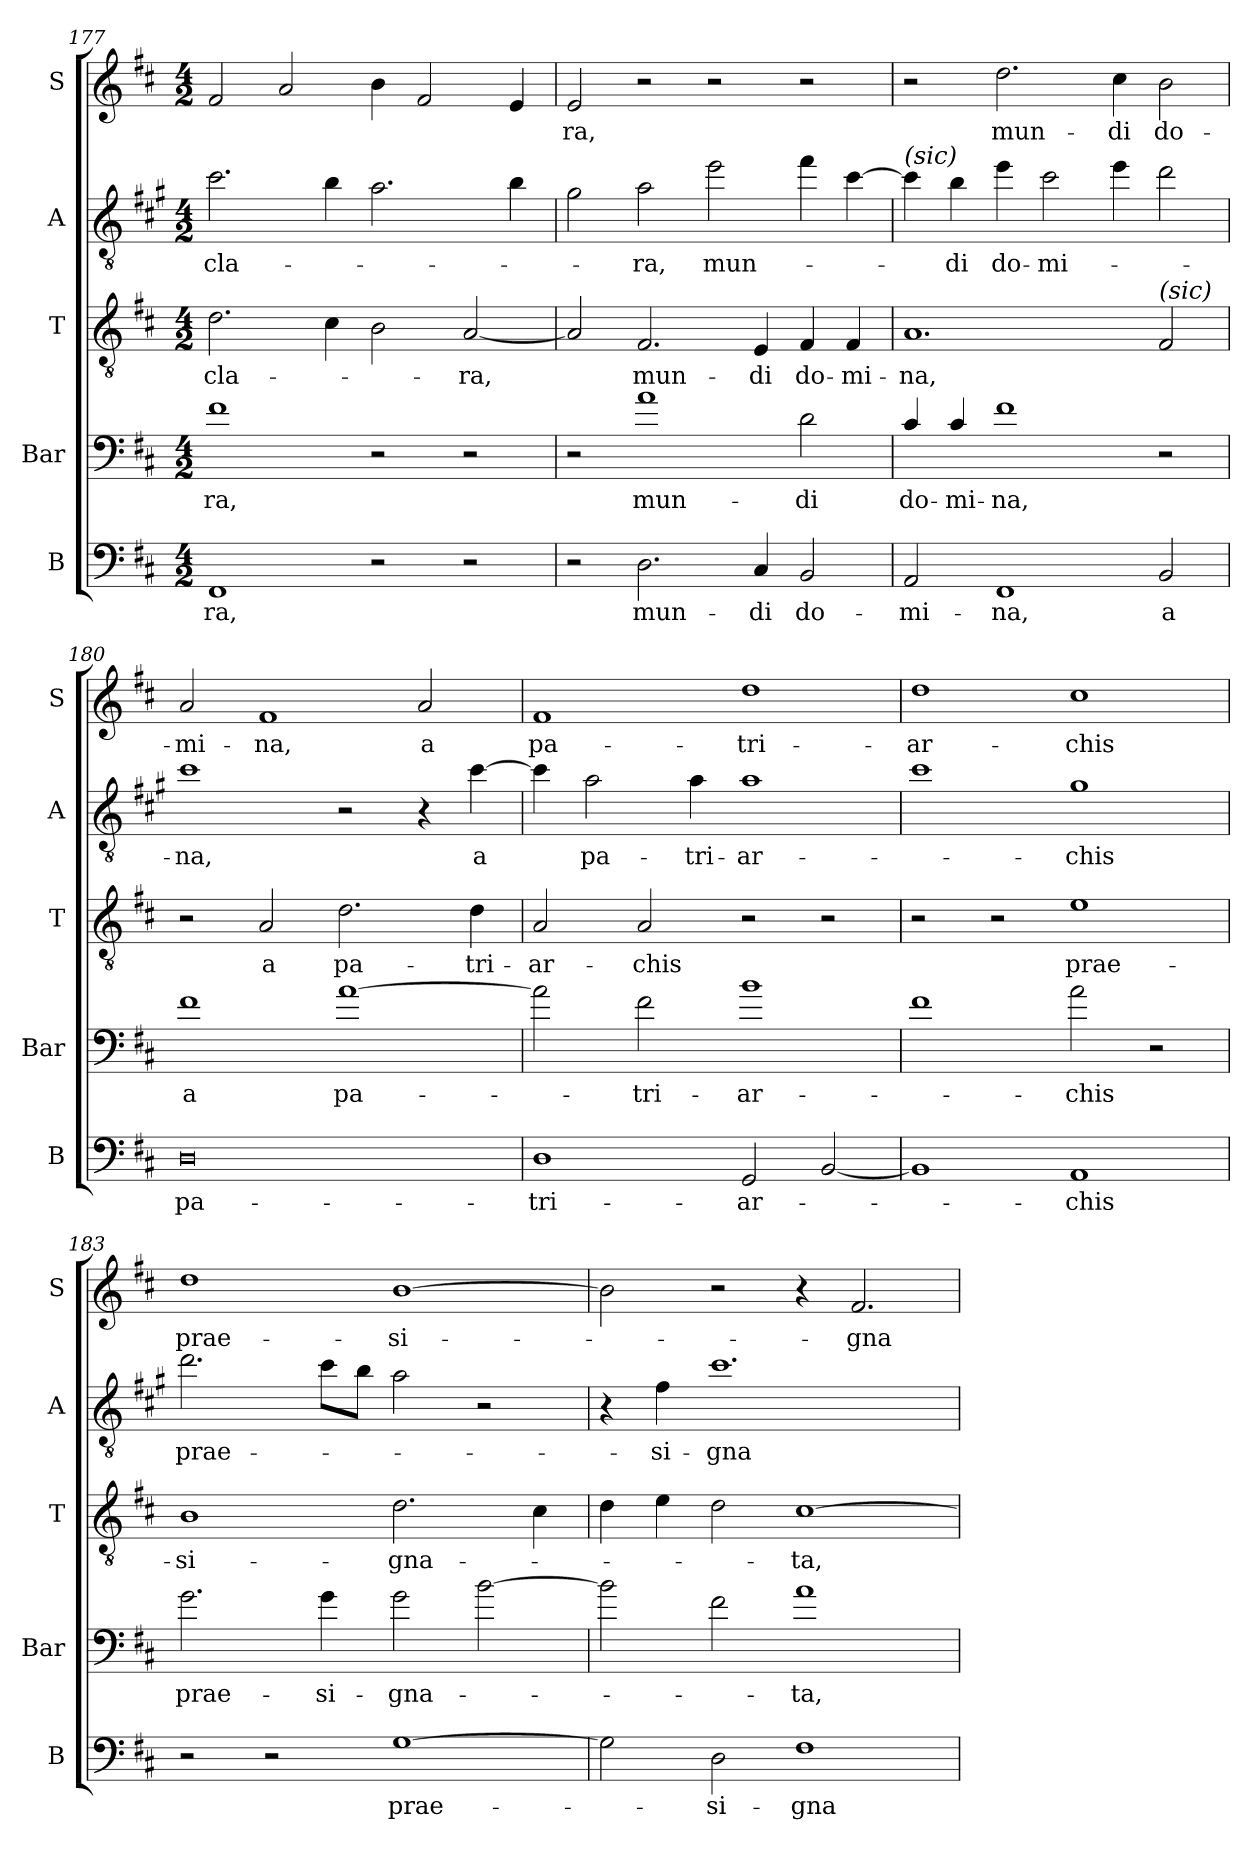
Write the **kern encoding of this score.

**kern	**text	**kern	**text	**kern	**text	**kern	**text	**kern	**text
*part5	*part5	*part4	*part4	*part3	*part3	*part2	*part2	*part1	*part1
*staff5	*staff5	*staff4	*staff4	*staff3	*staff3	*staff2	*staff2	*staff1	*staff1
*I"B	*	*I"Bar	*	*I"T	*	*I"A	*	*I"S	*
*I'B	*	*I'Bar	*	*I'T	*	*I'A	*	*I'S	*
!!LO:PB:g=z
*clefF4	*	*clefF4	*	*clefGv2	*	*clefGv2	*	*clefG2	*
*	*	*ITrd8c14	*	*	*	*ITrd4c7	*	*	*
*k[f#c#]	*	*k[f#c#]	*	*k[f#c#]	*	*k[f#c#]	*	*k[f#c#]	*
*M4/2	*	*M4/2	*	*M4/2	*	*M4/2	*	*M4/2	*
=177	=177	=177	=177	=177	=177	=177	=177	=177	=177
!	!LO:LY:b	!	!LO:LY:b	!	!LO:LY:b	!	!LO:LY:b	!	!
1FF#	-ra,	1F#	-ra,	2.d\	-cla-	2.f#\	-cla-	2f#/	.
.	.	.	.	.	.	.	.	2a/	.
.	.	.	.	4c#\	.	4e\	.	.	.
2r	.	2r	.	2B\	.	2.d\	.	4b\	.
.	.	.	.	.	.	.	.	2f#/	.
!	!	!	!	!	!LO:LY:b	!	!	!	!
2r	.	2r	.	[2A/	-ra,	.	.	.	.
.	.	.	.	.	.	4e\	.	4e/	.
=178	=178	=178	=178	=178	=178	=178	=178	=178	=178
!	!	!	!	!	!	!	!	!	!LO:LY:b
2r	.	2r	.	2A/]	.	2c#\	.	2e/	-ra,
!	!LO:LY:b	!	!LO:LY:b	!	!LO:LY:b	!	!LO:LY:b	!	!
2.D\	mun-	1A	mun-	2.F#/	mun-	2d\	-ra,	2r	.
!	!	!	!	!	!	!	!LO:LY:b	!	!
.	.	.	.	.	.	2a\	mun-	2r	.
!	!LO:LY:b	!	!	!	!LO:LY:b	!	!	!	!
4C#/	-di	.	.	4E/	-di	.	.	.	.
!	!LO:LY:b	!	!LO:LY:b	!	!LO:LY:b	!	!	!	!
2BB/	do-	2D\	-di	4F#/	do-	4b\	.	2r	.
!	!	!	!	!	!LO:LY:b	!	!	!	!
.	.	.	.	4F#/	-mi-	[4f#\	.	.	.
=179	=179	=179	=179	=179	=179	=179	=179	=179	=179
!	!	!	!	!	!	!LO:TX:a:i:t=(sic)	!	!	!
!	!LO:LY:b	!	!LO:LY:b	!	!LO:LY:b	!	!	!	!
2AA/	-mi-	4C#/	do-	1.A	-na,	4f#\]	.	2r	.
!	!	!	!LO:LY:b	!	!	!	!LO:LY:b	!	!
.	.	4C#/	-mi-	.	.	4e\	-di	.	.
!	!LO:LY:b	!	!LO:LY:b	!	!	!	!LO:LY:b	!	!LO:LY:b
1FF#	-na,	1F#	-na,	.	.	4a\	do-	2.dd\	mun-
!	!	!	!	!	!	!	!LO:LY:b	!	!
.	.	.	.	.	.	2f#\	-mi-	.	.
!	!	!	!	!	!	!	!	!	!LO:LY:b
.	.	.	.	.	.	4a\	.	4cc#\	-di
!	!	!	!	!LO:TX:a:i:t=(sic)	!	!	!	!	!
!	!LO:LY:b	!	!	!	!	!	!	!	!LO:LY:b
2BB/	a	2r	.	2F#/	.	2g\	.	2b\	do-
=180	=180	=180	=180	=180	=180	=180	=180	=180	=180
!	!LO:LY:b	!	!LO:LY:b	!	!	!	!LO:LY:b	!	!LO:LY:b
0D	pa-	1F#	a	2r	.	1f#	-na,	2a/	-mi-
!	!	!	!	!	!LO:LY:b	!	!	!	!LO:LY:b
.	.	.	.	2A/	a	.	.	1f#	-na,
!	!	!	!LO:LY:b	!	!LO:LY:b	!	!	!	!
.	.	[1A	pa-	2.d\	pa-	2r	.	.	.
!	!	!	!	!	!	!	!	!	!LO:LY:b
.	.	.	.	.	.	4r	.	2a/	a
!	!	!	!	!	!LO:LY:b	!	!LO:LY:b	!	!
.	.	.	.	4d\	-tri-	[4f#\	a	.	.
!!LO:LB:g=z
=181	=181	=181	=181	=181	=181	=181	=181	=181	=181
!	!LO:LY:b	!	!	!	!LO:LY:b	!	!	!	!LO:LY:b
1D	-tri-	2A\]	.	2A/	-ar-	4f#\]	.	1f#	pa-
!	!	!	!	!	!	!	!LO:LY:b	!	!
.	.	.	.	.	.	2d\	pa-	.	.
!	!	!	!LO:LY:b	!	!LO:LY:b	!	!	!	!
.	.	2F#\	-tri-	2A/	-chis	.	.	.	.
!	!	!	!	!	!	!	!LO:LY:b	!	!
.	.	.	.	.	.	4d\	-tri-	.	.
!	!LO:LY:b	!	!LO:LY:b	!	!	!	!LO:LY:b	!	!LO:LY:b
2GG/	-ar-	1B	-ar-	2r	.	1d	-ar-	1dd	-tri-
[2BB/	.	.	.	2r	.	.	.	.	.
=182	=182	=182	=182	=182	=182	=182	=182	=182	=182
!	!	!	!	!	!	!	!	!	!LO:LY:b
1BB]	.	1F#	.	2r	.	1f#	.	1dd	-ar-
.	.	.	.	2r	.	.	.	.	.
!	!LO:LY:b	!	!LO:LY:b	!	!LO:LY:b	!	!LO:LY:b	!	!LO:LY:b
1AA	-chis	2A\	-chis	1e	prae-	1c#	-chis	1cc#	-chis
.	.	2r	.	.	.	.	.	.	.
=183	=183	=183	=183	=183	=183	=183	=183	=183	=183
!	!	!	!LO:LY:b	!	!LO:LY:b	!	!LO:LY:b	!	!LO:LY:b
2r	.	2.G\	prae-	1B	-si-	2.g\	prae-	1dd	prae-
2r	.	.	.	.	.	.	.	.	.
!	!	!	!LO:LY:b	!	!	!	!	!	!
.	.	4G\	-si-	.	.	8f#\L	.	.	.
.	.	.	.	.	.	8e\J	.	.	.
!	!LO:LY:b	!	!LO:LY:b	!	!LO:LY:b	!	!	!	!LO:LY:b
[1G	prae-	2G\	-gna-	2.d\	-gna-	2d\	.	[1b	-si-
.	.	[2B\	.	.	.	2r	.	.	.
.	.	.	.	4c#\	.	.	.	.	.
=184	=184	=184	=184	=184	=184	=184	=184	=184	=184
2G\]	.	2B\]	.	4d\	.	4r	.	2b\]	.
!	!	!	!	!	!	!	!LO:LY:b	!	!
.	.	.	.	4e\	.	4B\	-si-	.	.
!	!LO:LY:b	!	!	!	!	!	!LO:LY:b	!	!
2D\	-si-	2F#\	.	2d\	.	1.f#	-gna-	2r	.
!	!LO:LY:b	!	!LO:LY:b	!	!LO:LY:b	!	!	!	!
1F#	-gna-	1A	-ta,	[1c#	ta,	.	.	4r	.
!	!	!	!	!	!	!	!	!	!LO:LY:b
.	.	.	.	.	.	.	.	2.f#/	-gna-
=	=	=	=	=	=	=	=	=	=
*-	*-	*-	*-	*-	*-	*-	*-	*-	*-
